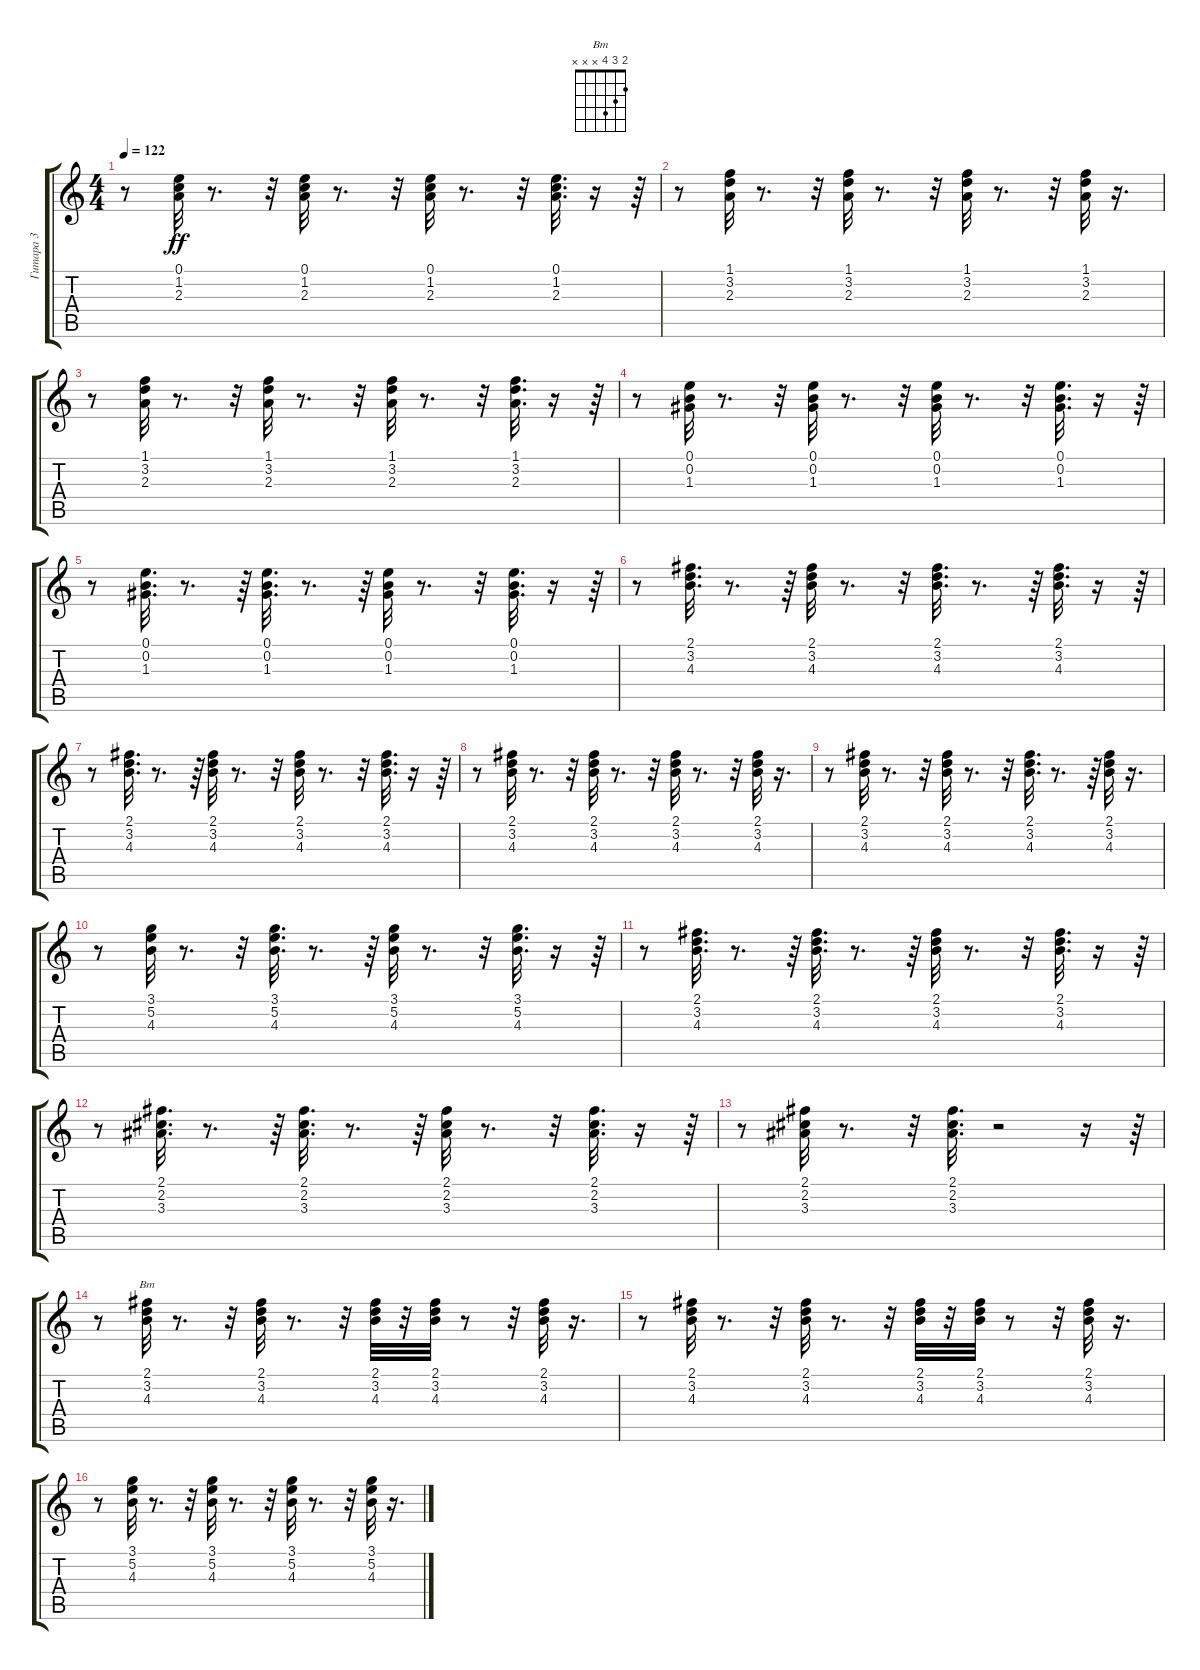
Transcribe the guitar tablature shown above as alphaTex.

\track ("Гитара 3" "Гитара 3") {instrument electricguitarjazz}
\staff {score tabs}
\tuning (E4 B3 G3 D3 A2 E2) {hide}
\chord ("Bm" 2 3 4 x x x)
\ts (4 4)
\tempo 122
\clef g2
\ks c
r.8{dy ff} (0.1 1.2 2.3).32 r.8{d} r.32 (0.1 1.2 2.3).32 r.8{d} r.32 (0.1 1.2 2.3).32 r.8{d} r.32 (0.1 1.2 2.3).32{d} r.16 r.64 |
r.8 (1.1 3.2 2.3).32 r.8{d} r.32 (1.1 3.2 2.3).32 r.8{d} r.32 (1.1 3.2 2.3).32 r.8{d} r.32 (1.1 3.2 2.3).32 r.16{d} |
r.8 (1.1 3.2 2.3).32 r.8{d} r.32 (1.1 3.2 2.3).32 r.8{d} r.32 (1.1 3.2 2.3).32 r.8{d} r.32 (1.1 3.2 2.3).32{d} r.16 r.64 |
r.8 (0.1 0.2 1.3).32 r.8{d} r.32 (0.1 0.2 1.3).32 r.8{d} r.32 (0.1 0.2 1.3).32 r.8{d} r.32 (0.1 0.2 1.3).32{d} r.16 r.64 |
r.8 (0.1 0.2 1.3).32{d} r.8{d} r.64 (0.1 0.2 1.3).32{d} r.8{d} r.64 (0.1 0.2 1.3).32 r.8{d} r.32 (0.1 0.2 1.3).32{d} r.16 r.64 |
r.8 (2.1 3.2 4.3).32{d} r.8{d} r.64 (2.1 3.2 4.3).32 r.8{d} r.32 (2.1 3.2 4.3).32{d} r.8{d} r.64 (2.1 3.2 4.3).32{d} r.16 r.64 |
r.8 (2.1 3.2 4.3).32{d} r.8{d} r.64 (2.1 3.2 4.3).32 r.8{d} r.32 (2.1 3.2 4.3).32 r.8{d} r.32 (2.1 3.2 4.3).32{d} r.16 r.64 |
r.8 (2.1 3.2 4.3).32 r.8{d} r.32 (2.1 3.2 4.3).32 r.8{d} r.32 (2.1 3.2 4.3).32 r.8{d} r.32 (2.1 3.2 4.3).32 r.16{d} |
r.8 (2.1 3.2 4.3).32 r.8{d} r.32 (2.1 3.2 4.3).32 r.8{d} r.32 (2.1 3.2 4.3).32{d} r.8{d} r.64 (2.1 3.2 4.3).32 r.16{d} |
r.8 (3.1 5.2 4.3).32 r.8{d} r.32 (3.1 5.2 4.3).32{d} r.8{d} r.64 (3.1 5.2 4.3).32 r.8{d} r.32 (3.1 5.2 4.3).32{d} r.16 r.64 |
r.8 (2.1 3.2 4.3).32{d} r.8{d} r.64 (2.1 3.2 4.3).32{d} r.8{d} r.64 (2.1 3.2 4.3).32 r.8{d} r.32 (2.1 3.2 4.3).32{d} r.16 r.64 |
r.8 (2.1 2.2 3.3).32{d} r.8{d} r.64 (2.1 2.2 3.3).32{d} r.8{d} r.64 (2.1 2.2 3.3).32 r.8{d} r.32 (2.1 2.2 3.3).32{d} r.16 r.64 |
r.8 (2.1 2.2 3.3).32 r.8{d} r.32 (2.1 2.2 3.3).32{d} r.2 r.16 r.64 |
r.8 (2.1 3.2 4.3).32{ch "Bm"} r.8{d} r.32 (2.1 3.2 4.3).32 r.8{d} r.32 (2.1 3.2 4.3).32 r.32 (2.1 3.2 4.3).32 r.8 r.32 (2.1 3.2 4.3).32 r.16{d} |
r.8 (2.1 3.2 4.3).32 r.8{d} r.32 (2.1 3.2 4.3).32 r.8{d} r.32 (2.1 3.2 4.3).32 r.32 (2.1 3.2 4.3).32 r.8 r.32 (2.1 3.2 4.3).32 r.16{d} |
r.8 (3.1 5.2 4.3).32 r.8{d} r.32 (3.1 5.2 4.3).32 r.8{d} r.32 (3.1 5.2 4.3).32 r.8{d} r.32 (3.1 5.2 4.3).32 r.16{d}
